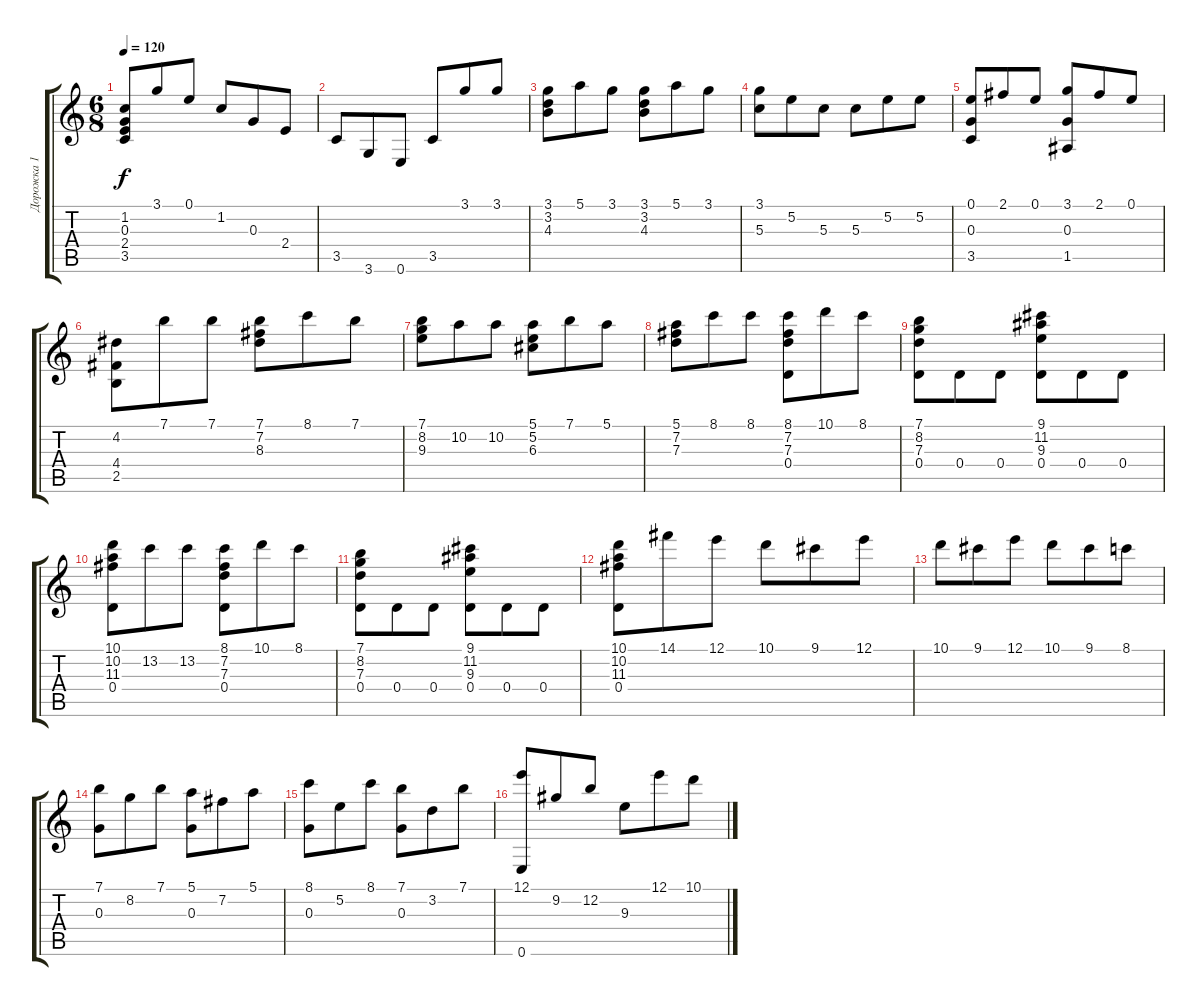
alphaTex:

\track ("Дорожка 1" "Дорожка 1") {instrument acousticguitarnylon}
\staff {score tabs}
\tuning (E4 B3 G3 D3 A2 E2) {hide}
\ts (6 8)
\tempo 120
\clef g2
\ks c
(1.2 0.3 2.4 3.5).8{dy f} 3.1.8 0.1.8 1.2.8 0.3.8 2.4.8 |
3.5.8 3.6.8 0.6.8 3.5.8 3.1.8 3.1.8 |
(3.1 3.2 4.3).8 5.1.8 3.1.8 (3.1 3.2 4.3).8 5.1.8 3.1.8 |
(3.1 5.3).8 5.2.8 5.3.8 5.3.8 5.2.8 5.2.8 |
(0.1 0.3 3.5).8 2.1.8 0.1.8 (3.1 0.3 1.5).8 2.1.8 0.1.8 |
(4.2 4.4 2.5).8 7.1.8 7.1.8 (7.1 7.2 8.3).8 8.1.8 7.1.8 |
(7.1 8.2 9.3).8 10.2.8 10.2.8 (5.1 5.2 6.3).8 7.1.8 5.1.8 |
(5.1 7.2 7.3).8 8.1.8 8.1.8 (8.1 7.2 7.3 0.4).8 10.1.8 8.1.8 |
(7.1 8.2 7.3 0.4).8 0.4.8 0.4.8 (9.1 11.2 9.3 0.4).8 0.4.8 0.4.8 |
(10.1 10.2 11.3 0.4).8 13.2.8 13.2.8 (8.1 7.2 7.3 0.4).8 10.1.8 8.1.8 |
(7.1 8.2 7.3 0.4).8 0.4.8 0.4.8 (9.1 11.2 9.3 0.4).8 0.4.8 0.4.8 |
(10.1 10.2 11.3 0.4).8 14.1.8 12.1.8 10.1.8 9.1.8 12.1.8 |
10.1.8 9.1.8 12.1.8 10.1.8 9.1.8 8.1.8 |
(7.1 0.3).8 8.2.8 7.1.8 (5.1 0.3).8 7.2.8 5.1.8 |
(8.1 0.3).8 5.2.8 8.1.8 (7.1 0.3).8 3.2.8 7.1.8 |
(12.1 0.6).8 9.2.8 12.2.8 9.3.8 12.1.8 10.1.8
